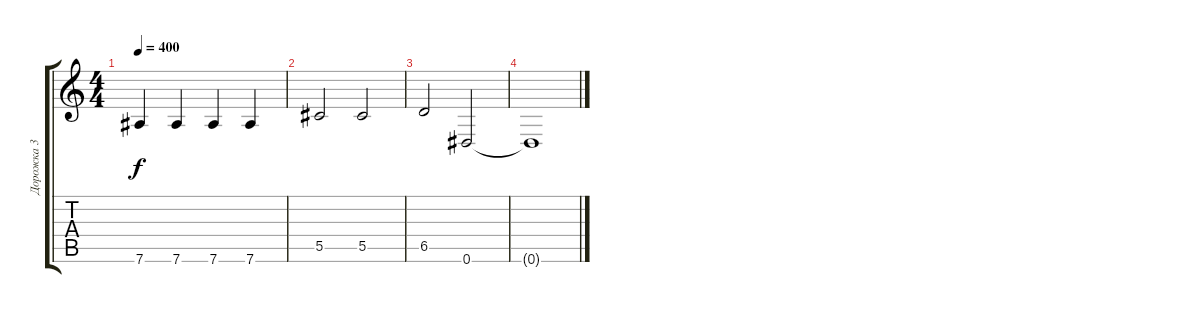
\track ("Дорожка 3" "Дорожка 3") {instrument electricbassfinger}
\staff {score tabs}
\tuning (Eb4 Bb3 Gb3 Db3 Ab2 Eb2) {hide}
\ts (4 4)
\tempo 400
\clef g2
\ks c
7.6.4{dy f} 7.6.4 7.6.4 7.6.4 |
5.5.2 5.5.2 |
6.5.2 0.6.2 |
0.6{t}.1
